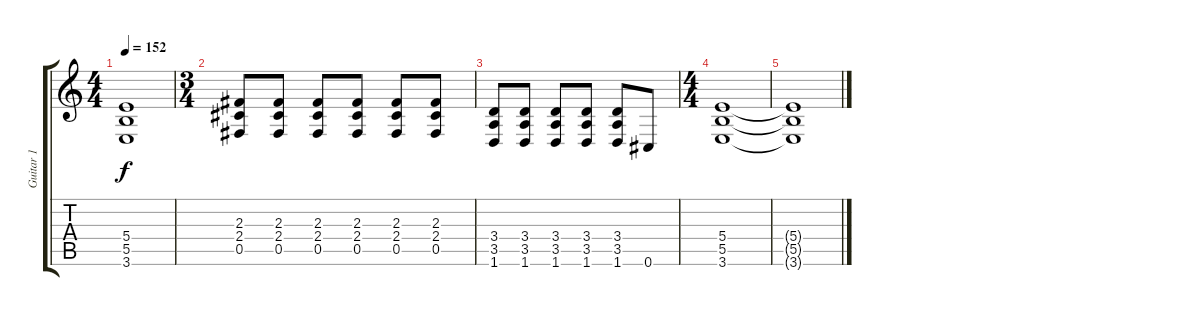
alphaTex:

\track ("Guitar 1" "Guitar 1") {instrument overdrivenguitar}
\staff {score tabs}
\tuning (Db4 Ab3 E3 B2 Gb2 Db2) {hide}
\ts (4 4)
\tempo 152
\clef g2
\ks c
(5.4{t} 5.5{t} 3.6{t}).1{dy f} |
\ts (3 4)
(2.3 2.4 0.5).8 (2.3 2.4 0.5).8 (2.3 2.4 0.5).8 (2.3 2.4 0.5).8 (2.3 2.4 0.5).8 (2.3 2.4 0.5).8 |
(3.4 3.5 1.6).8 (3.4 3.5 1.6).8 (3.4 3.5 1.6).8 (3.4 3.5 1.6).8 (3.4 3.5 1.6).8 0.6.8 |
\ts (4 4)
(5.4 5.5 3.6).1 |
(5.4{t} 5.5{t} 3.6{t}).1
